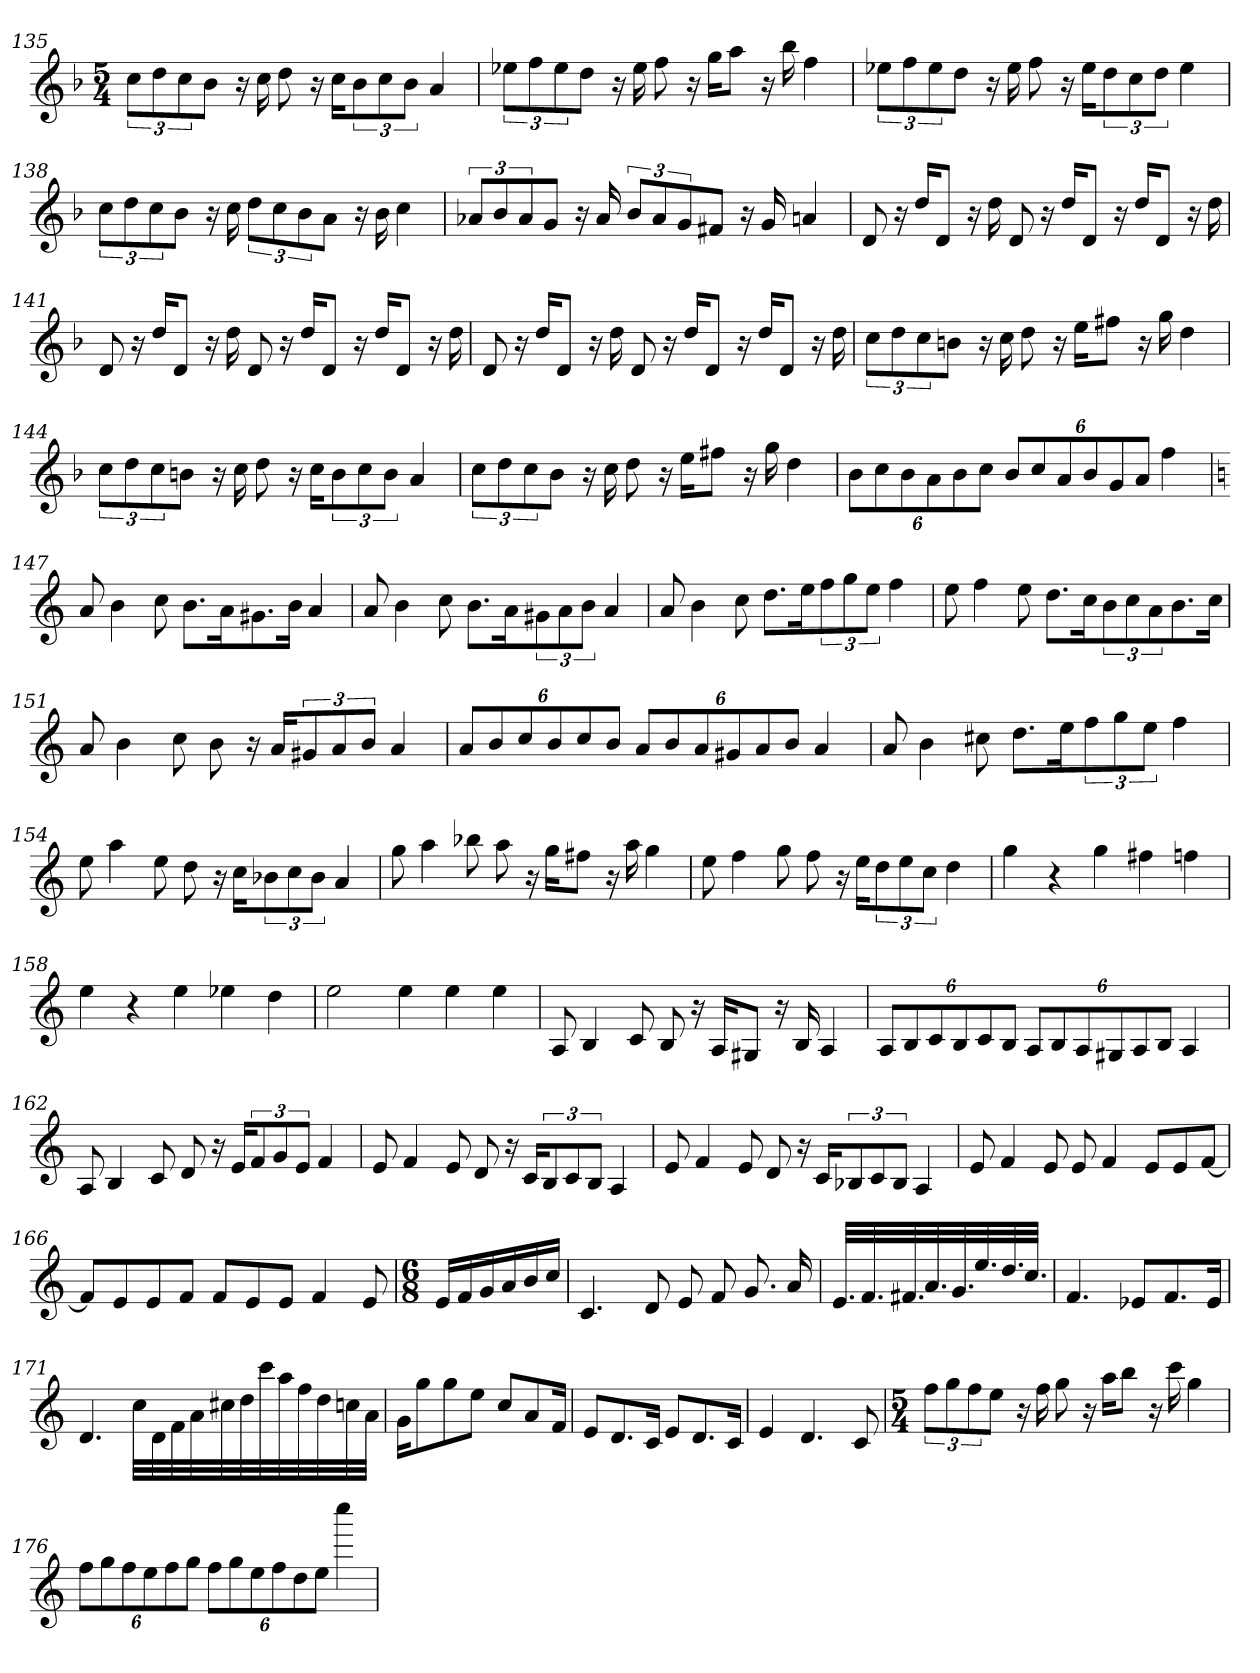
**kern
*part1
*staff1
*clefG2
*k[b-]
*F:
*M5/4
=135
12cc\L
12dd\
12cc\
8b-\J
16r
16cc
8dd
16r
16cc\KL
12b-\
12cc\
12b-\J
4a
=136
12ee-X\L
12ff\
12ee-\
8dd\J
16r
16ee-
8ff
16r
16gg\KL
8aa\J
16r
16bb-
4ff
=137
12ee-X\L
12ff\
12ee-\
8dd\J
16r
16ee-
8ff
16r
16ee-\KL
12dd\
12cc\
12dd\J
4ee-
=138
12cc\L
12dd\
12cc\
8b-\J
16r
16cc
12dd\L
12cc\
12b-\
8a\J
16r
16b-
4cc
=139
12a-X/L
12b-/
12a-/
8g/J
16r
16a-
12b-/L
12a-/
12g/
8f#X/J
16r
16g
4an
=140
8d
16r
16dd/KL
8d/J
16r
16dd
8d
16r
16dd/KL
8d/J
16r
16dd/KL
8d/J
16r
16dd
=141
8d
16r
16dd/KL
8d/J
16r
16dd
8d
16r
16dd/KL
8d/J
16r
16dd/KL
8d/J
16r
16dd
=142
8d
16r
16dd/KL
8d/J
16r
16dd
8d
16r
16dd/KL
8d/J
16r
16dd/KL
8d/J
16r
16dd
=143
12cc\L
12dd\
12cc\
8bn\J
16r
16cc
8dd
16r
16ee\KL
8ff#X\J
16r
16gg
4dd
=144
12cc\L
12dd\
12cc\
8bn\J
16r
16cc
8dd
16r
16cc\KL
12b\
12cc\
12b\J
4a
=145
12cc\L
12dd\
12cc\
8b-\J
16r
16cc
8dd
16r
16ee\KL
8ff#X\J
16r
16gg
4dd
=146
12b-\L
12cc\
12b-\
12a\
12b-\
12cc\J
12b-/L
12cc/
12a/
12b-/
12g/
12a/J
4ff
=147
*k[]
*C:
8a
4b
8cc
8.b\L
16a\k
8.g#X\
16b\Jk
4a
=148
8a
4b
8cc
8.b\L
16a\k
12g#X\
12a\
12b\J
4a
=149
8a
4b
8cc
8.dd\L
16ee\k
12ff\
12gg\
12ee\J
4ff
=150
8ee
4ff
8ee
8.dd\L
16cc\k
12b\
12cc\
12a\
8.b\
16cc\Jk
=151
8a
4b
8cc
8b
16r
16a/KL
12g#X/
12a/
12b/J
4a
=152
12a/L
12b/
12cc/
12b/
12cc/
12b/J
12a/L
12b/
12a/
12g#X/
12a/
12b/J
4a
=153
8a
4b
8cc#X
8.dd\L
16ee\k
12ff\
12gg\
12ee\J
4ff
=154
8ee
4aa
8ee
8dd
16r
16cc\KL
12b-X\
12cc\
12b-\J
4a
=155
8gg
4aa
8bb-X
8aa
16r
16gg\KL
8ff#X\J
16r
16aa
4gg
=156
8ee
4ff
8gg
8ff
16r
16ee\KL
12dd\
12ee\
12cc\J
4dd
=157
4gg
4r
4gg
4ff#X
4ffn
=158
4ee
4r
4ee
4ee-X
4dd
=159
2ee
4ee
4ee
4ee
=160
8A
4B
8c
8B
16r
16A/KL
8G#X/J
16r
16B
4A
=161
12A/L
12B/
12c/
12B/
12c/
12B/J
12A/L
12B/
12A/
12G#X/
12A/
12B/J
4A
=162
8A
4B
8c
8d
16r
16e/KL
12f/
12g/
12e/J
4f
=163
8e
4f
8e
8d
16r
16c/KL
12B/
12c/
12B/J
4A
=164
8e
4f
8e
8d
16r
16c/KL
12B-X/
12c/
12B-/J
4A
=165
8e
4f
8e
8e
4f
8e/L
8e/
[8f/J
=166
8f/L]
8e/
8e/
8f/J
8f/L
8e/
8e/J
4f
8e
=167
*M6/8
16e/LL
16f/
16g/
16a/
16b/
16cc/JJ
=168
4.c
8d
8e
8f
8.g
16a
=169
32.e/LLL
32.f/
32.f#X/
32.a/
32.g/
32.ee/
32.dd/
32.cc/JJJ
=170
4.f
8e-X/L
8.f/
16e-/Jk
=171
4.d
32cc\LLL
32d\
32f\
32a\
32cc#X\
32dd\
32ccc\
32aa\
32ff\
32dd\
32ccn\
32a\JJJ
=172
16g\KL
8gg\
8gg\
8ee\J
8cc/L
8a/
16f/Jk
=173
8e/L
8.d/
16c/Jk
8e/L
8.d/
16c/Jk
=174
4e
4.d
8c
=175
*M5/4
12ff\L
12gg\
12ff\
8ee\J
16r
16ff
8gg
16r
16aa\KL
8bb\J
16r
16ccc
4gg
=176
12ff\L
12gg\
12ff\
12ee\
12ff\
12gg\J
12ff\L
12gg\
12ee\
12ff\
12dd\
12ee\J
4cccc
=
*-
